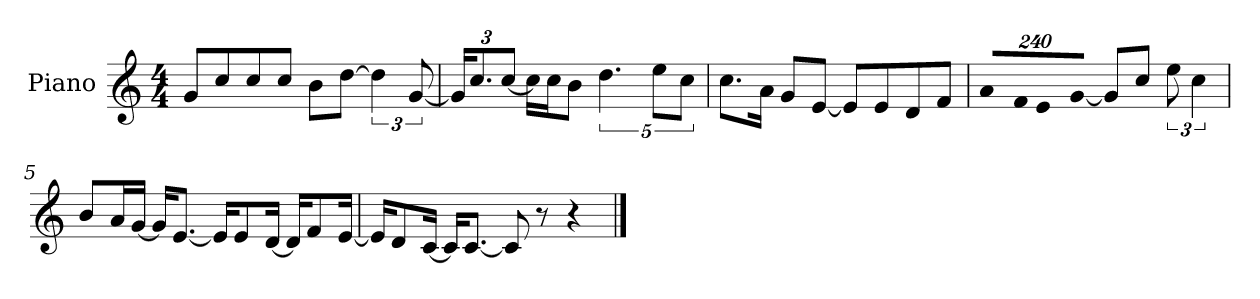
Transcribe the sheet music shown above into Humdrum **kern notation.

**kern
*part1
*staff1
*I"Piano
*I'P-no
*clefG2
*k[]
*M4/4
*MM90
=1
8g/L
8cc/
8cc/
8cc/J
8b\L
[8dd\J
6dd\]
[12g/
=2
*Xbrackettup
24g/KL]
12.cc/
[12cc/J
16cc\LL]
16cc\J
8b\J
*brackettup
5.dd\
10ee\L
10cc\J
=3
8.cc\L
16a\Jk
8g/L
[8e/J
8e/L]
8e/
8d/
8f/J
=4
*Xbrackettup
!LO:N:vis=8
960%137a/L
!LO:N:vis=16
1920%137f/K
!LO:N:vis=8
960%137e/
!LO:N:vis=8
[960%137g/J
8g/L]
8cc/J
*brackettup
12ee\
6cc\
!!LO:LB:g=z
=5
8b/L
16a/L
[16g/JJ
16g/KL]
[8.e/J
16e/KL]
8e/
[16d/Jk
16d/KL]
8f/
[16e/Jk
=6
16e/KL]
8d/
[16c/Jk
16c/KL]
[8.c/J
8c/]
8r
4r
==
*-
